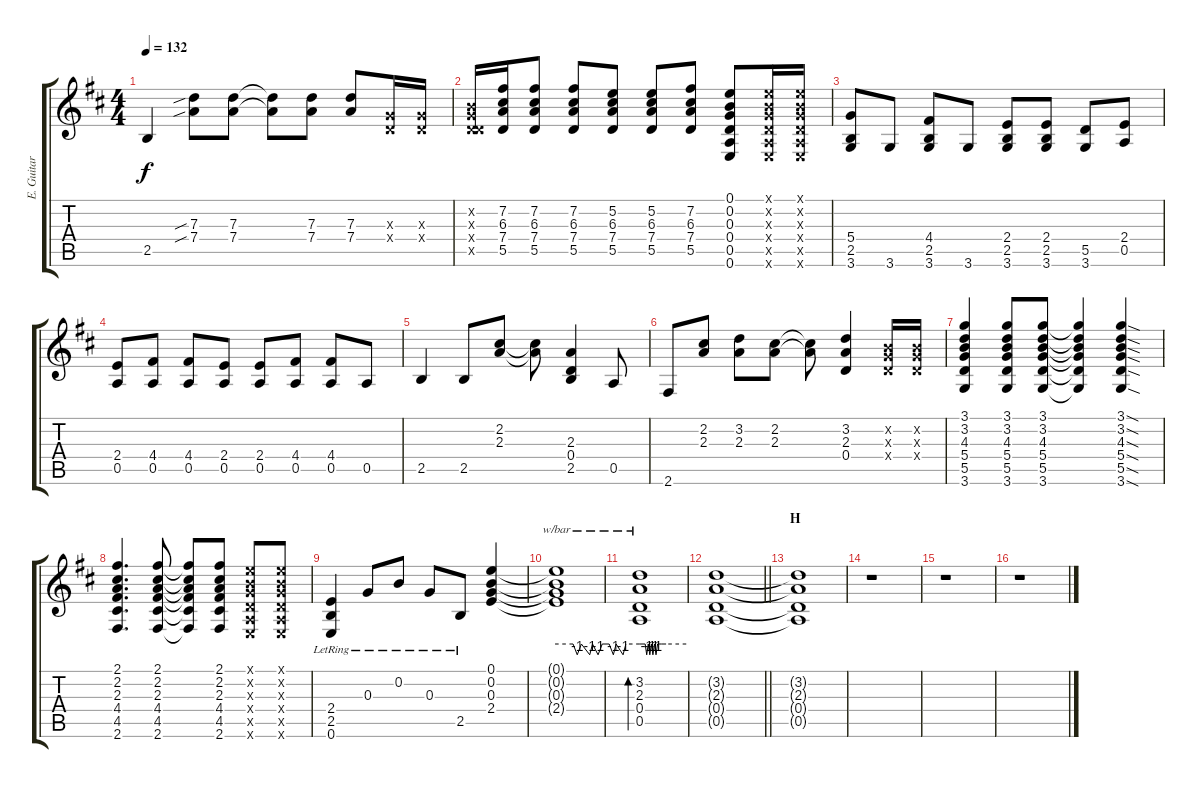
\track ("E. Guitar II" "E. Guitar ") {instrument overdrivenguitar}
\staff {score tabs}
\tuning (E4 B3 G3 D3 A2 E2) {hide}
\ts (4 4)
\tempo 132
\clef g2
\ks d
2.5.4{dy f} (7.3{sib} 7.4{sib}).8 (7.3 7.4).8 (7.3{t} 7.4{t}).8 (7.3 7.4).8 (7.3 7.4).8 (0.3{x} 0.4{x}).16 (0.3{x} 0.4{x}).16 |
(0.2{x} 0.3{x} 0.4{x} 5.5{x}).16 (7.2 6.3 7.4 5.5).16 (7.2 6.3 7.4 5.5).8 (7.2 6.3 7.4 5.5).8 (5.2 6.3 7.4 5.5).8 (5.2 6.3 7.4 5.5).8 (7.2 6.3 7.4 5.5).8 (0.1 0.2 0.3 0.4 0.5 0.6).8 (0.1{x} 0.2{x} 0.3{x} 0.4{x} 0.5{x} 0.6{x}).16 (0.1{x} 0.2{x} 0.3{x} 0.4{x} 0.5{x} 0.6{x}).16 |
(5.4 2.5 3.6).8 3.6.8 (4.4 2.5 3.6).8 3.6.8 (2.4 2.5 3.6).8 (2.4 2.5 3.6).8 (5.5 3.6).8 (2.4 0.5).8 |
(2.4 0.5).8 (4.4 0.5).8 (4.4 0.5).8 (2.4 0.5).8 (2.4 0.5).8 (4.4 0.5).8 (4.4 0.5).8 0.5.8 |
2.5.4 2.5.8 (2.2 2.3).8 (2.2{t} 2.3{t}).8 (2.3 0.4 2.5).4 0.5.8 |
2.6.8 (2.2 2.3).8 (3.2 2.3).8 (2.2 2.3).8 (2.2{t} 2.3{t}).8 (3.2 2.3 0.4).4 (0.2{x} 0.3{x} 0.4{x}).16 (0.2{x} 0.3{x} 0.4{x}).16 |
(3.1 3.2 4.3 5.4 5.5 3.6).4 (3.1 3.2 4.3 5.4 5.5 3.6).8 (3.1 3.2 4.3 5.4 5.5 3.6).8 (3.1{t} 3.2{t} 4.3{t} 5.4{t} 5.5{t} 3.6{t}).4 (3.1{sod} 3.2{sod} 4.3{sod} 5.4{sod} 5.5{sod} 3.6{sod}).4 |
(2.1 2.2 2.3 4.4 4.5 2.6).4{d} (2.1 2.2 2.3 4.4 4.5 2.6).8 (2.1{t} 2.2{t} 2.3{t} 4.4{t} 4.5{t} 2.6{t}).8 (2.1 2.2 2.3 4.4 4.5 2.6).8 (0.1{x} 0.2{x} 0.3{x} 0.4{x} 0.5{x} 0.6{x}).8 (0.1{x} 0.2{x} 0.3{x} 0.4{x} 0.5{x} 0.6{x}).8 |
(2.4{lr} 2.5{lr} 0.6{lr}).4 0.3{lr}.8 0.2{lr}.8 0.3{lr}.8 2.5{lr}.8 (0.1 0.2 0.3 2.4).4 |
(0.1{t} 0.2{t} 0.3{t} 2.4{t}).1{tbe (custom default 0 0 12 0 15 -4 18 0 24 -4 26 0 30 -4 33 0 38 0 41 -4 43 0 48 -4 50 0 60 0)} |
(3.2 2.3 0.4 0.5).1{tbe (custom default 0 0 7 0 9 -4 11 0 13 -4 15 0 17 -4 19 0 21 -4 23 0 25 0 28 0 34 0 60 0) bd 240} |
\barLineRight lightlight
(3.2{t} 2.3{t} 0.4{t} 0.5{t}).1 |
\section ("" "H")
(3.2{t} 2.3{t} 0.4{t} 0.5{t}).1{volume 0} |
r.1 |
r.1{volume 10} |
r.1
